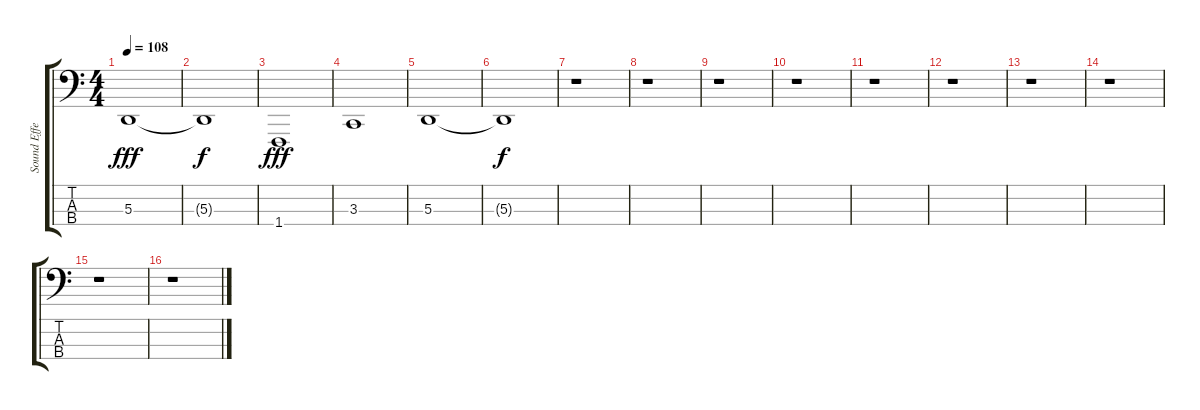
\track ("Sound Effect" "Sound Effe") {instrument pad8sweep}
\staff {score tabs}
\tuning (G2 D2 A1 E1) {hide}
\ts (4 4)
\tempo 108
\clef f4
\ks c
5.3.1{dy fff} |
5.3{t}.1{dy f} |
1.4.1{dy fff} |
3.3.1 |
5.3.1 |
5.3{t}.1{dy f} |
r.1 |
r.1 |
r.1 |
r.1 |
r.1 |
r.1 |
r.1 |
r.1 |
r.1 |
r.1
